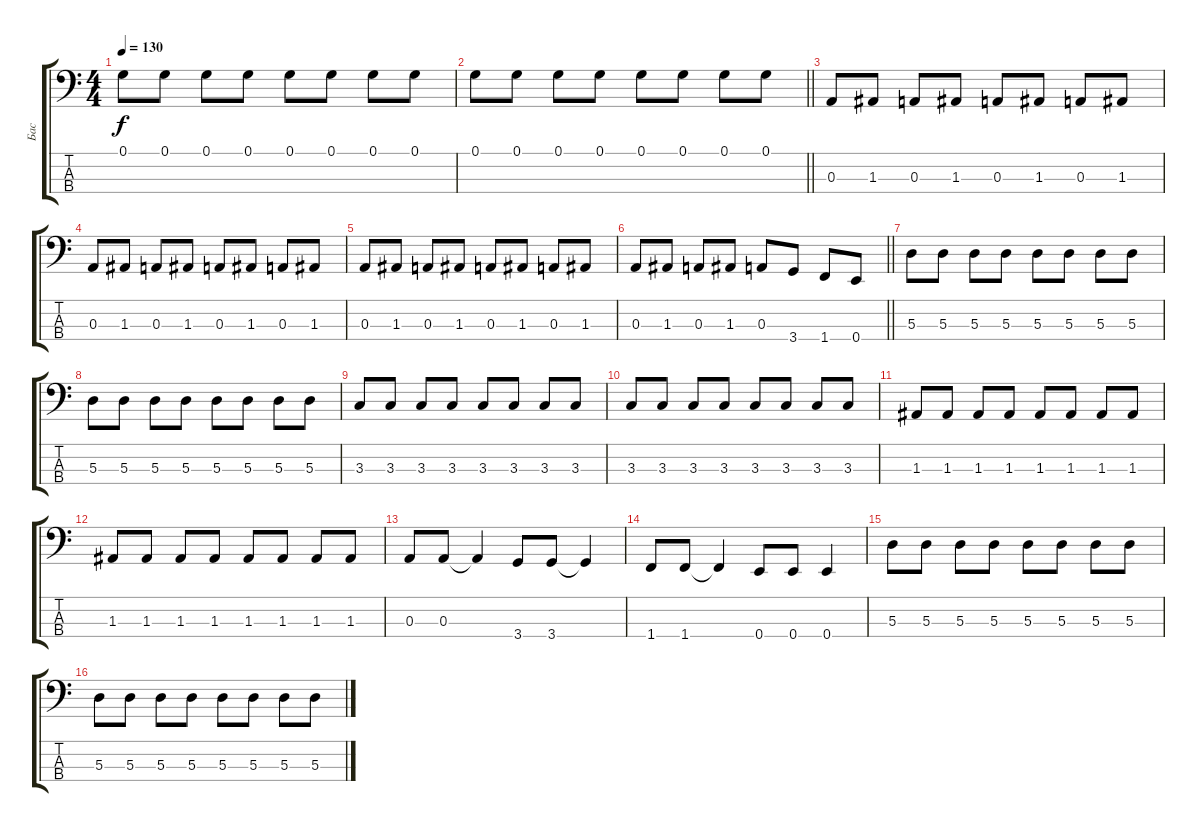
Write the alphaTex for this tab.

\track ("Бас" "Бас") {instrument electricbassfinger}
\staff {score tabs}
\tuning (G2 D2 A1 E1) {hide}
\ts (4 4)
\tempo 130
\clef f4
\ks c
0.1.8{dy f} 0.1.8 0.1.8 0.1.8 0.1.8 0.1.8 0.1.8 0.1.8 |
\barLineRight lightlight
0.1.8 0.1.8 0.1.8 0.1.8 0.1.8 0.1.8 0.1.8 0.1.8 |
0.3.8 1.3.8 0.3.8 1.3.8 0.3.8 1.3.8 0.3.8 1.3.8 |
0.3.8 1.3.8 0.3.8 1.3.8 0.3.8 1.3.8 0.3.8 1.3.8 |
0.3.8 1.3.8 0.3.8 1.3.8 0.3.8 1.3.8 0.3.8 1.3.8 |
\barLineRight lightlight
0.3.8 1.3.8 0.3.8 1.3.8 0.3.8 3.4.8 1.4.8 0.4.8 |
5.3.8 5.3.8 5.3.8 5.3.8 5.3.8 5.3.8 5.3.8 5.3.8 |
5.3.8 5.3.8 5.3.8 5.3.8 5.3.8 5.3.8 5.3.8 5.3.8 |
3.3.8 3.3.8 3.3.8 3.3.8 3.3.8 3.3.8 3.3.8 3.3.8 |
3.3.8 3.3.8 3.3.8 3.3.8 3.3.8 3.3.8 3.3.8 3.3.8 |
1.3.8 1.3.8 1.3.8 1.3.8 1.3.8 1.3.8 1.3.8 1.3.8 |
1.3.8 1.3.8 1.3.8 1.3.8 1.3.8 1.3.8 1.3.8 1.3.8 |
0.3.8 0.3.8 0.3{t}.4 3.4.8 3.4.8 3.4{t}.4 |
1.4.8 1.4.8 1.4{t}.4 0.4.8 0.4.8 0.4.4 |
5.3.8 5.3.8 5.3.8 5.3.8 5.3.8 5.3.8 5.3.8 5.3.8 |
5.3.8 5.3.8 5.3.8 5.3.8 5.3.8 5.3.8 5.3.8 5.3.8
